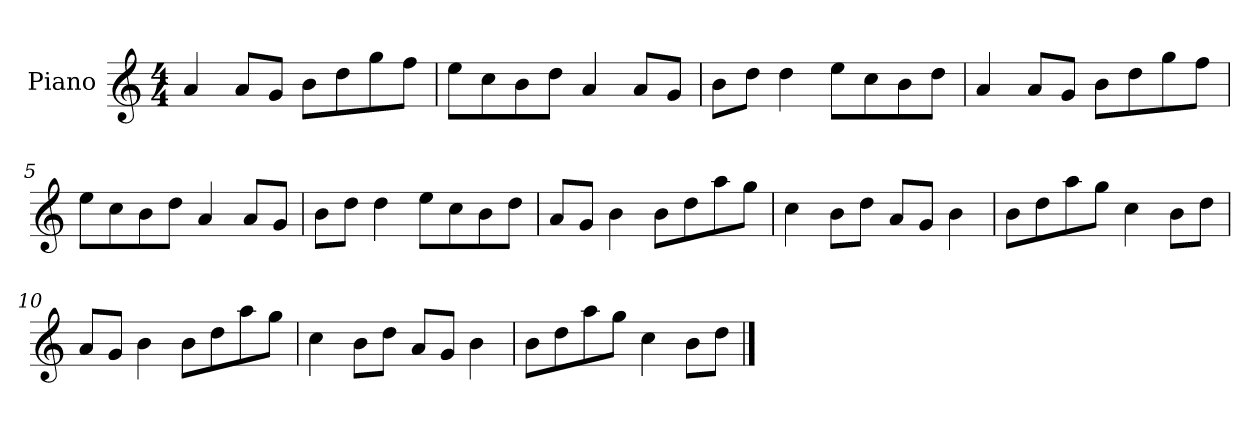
**kern
*part1
*staff1
*I"Piano
*I'P-no
*clefG2
*k[]
*M4/4
*MM90
=1
4a/
8a/L
8g/J
8b\L
8dd\
8gg\
8ff\J
=2
8ee\L
8cc\
8b\
8dd\J
4a/
8a/L
8g/J
=3
8b\L
8dd\J
4dd\
8ee\L
8cc\
8b\
8dd\J
=4
4a/
8a/L
8g/J
8b\L
8dd\
8gg\
8ff\J
=5
8ee\L
8cc\
8b\
8dd\J
4a/
8a/L
8g/J
!!LO:LB:g=z
=6
8b\L
8dd\J
4dd\
8ee\L
8cc\
8b\
8dd\J
=7
8a/L
8g/J
4b\
8b\L
8dd\
8aa\
8gg\J
=8
4cc\
8b\L
8dd\J
8a/L
8g/J
4b\
=9
8b\L
8dd\
8aa\
8gg\J
4cc\
8b\L
8dd\J
=10
8a/L
8g/J
4b\
8b\L
8dd\
8aa\
8gg\J
=11
4cc\
8b\L
8dd\J
8a/L
8g/J
4b\
!!LO:LB:g=z
=12
8b\L
8dd\
8aa\
8gg\J
4cc\
8b\L
8dd\J
==
*-
